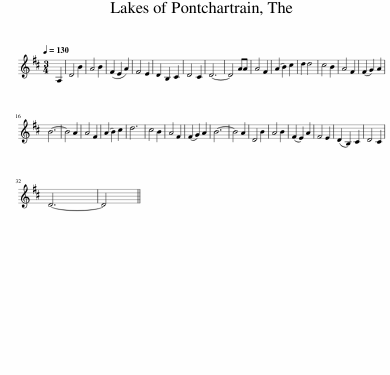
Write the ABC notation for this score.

X:1
L:1/8
Q:1/4=130
M:3/4
I:linebreak $
K:D
V:1 treble
V:1
 A,2 | D4 B2 | A4 B2 | (F2 E2 A2) | F4 E2 | %5
 D2 B,2 C2 | D4 C2 | D6- | D4 AA | A4 F2 | %10
 (A2 B2) c2 | d2 d4 | c4 B2 | A4 F2 | (F2 G2) A2 |$ %15
 B6- | B4 A2 | A4 F2 | (A2 B2) c2 | d6 | %20
 c4 B2 | A4 F2 | (F2 G2) A2 | B6- | B4 A2 | %25
 D4 B2 | A4 B2 | (F2 E2) A2 | F4 E2 | (D2 B,2) C2 | %30
 D4 C2 |$ D6- | D4 || %33
